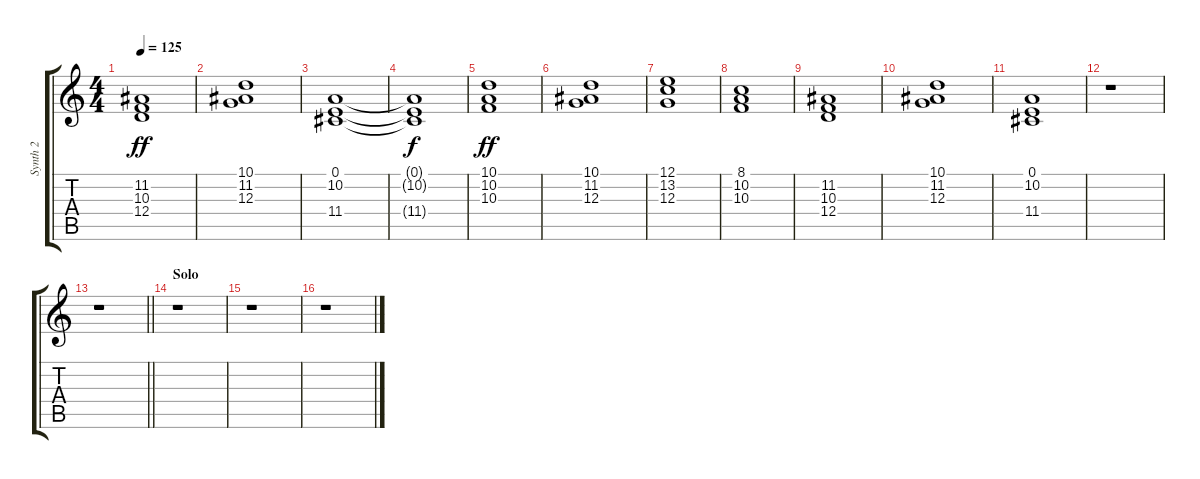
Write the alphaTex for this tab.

\track ("Synth 2" "Synth 2") {instrument pad2warm}
\staff {score tabs}
\tuning (E4 B3 G3 D3 A2 E2) {hide}
\ts (4 4)
\tempo 125
\clef g2
\ks c
(11.2 10.3 12.4).1{dy ff} |
(10.1 11.2 12.3).1 |
(0.1 10.2 11.4).1 |
(0.1{t} 10.2{t} 11.4{t}).1{dy f} |
(10.1 10.2 10.3).1{dy ff} |
(10.1 11.2 12.3).1 |
(12.1 13.2 12.3).1 |
(8.1 10.2 10.3).1 |
(11.2 10.3 12.4).1 |
(10.1 11.2 12.3).1 |
(0.1 10.2 11.4).1 |
r.1 |
\barLineRight lightlight
r.1 |
\section ("" "Solo")
r.1 |
r.1 |
r.1
